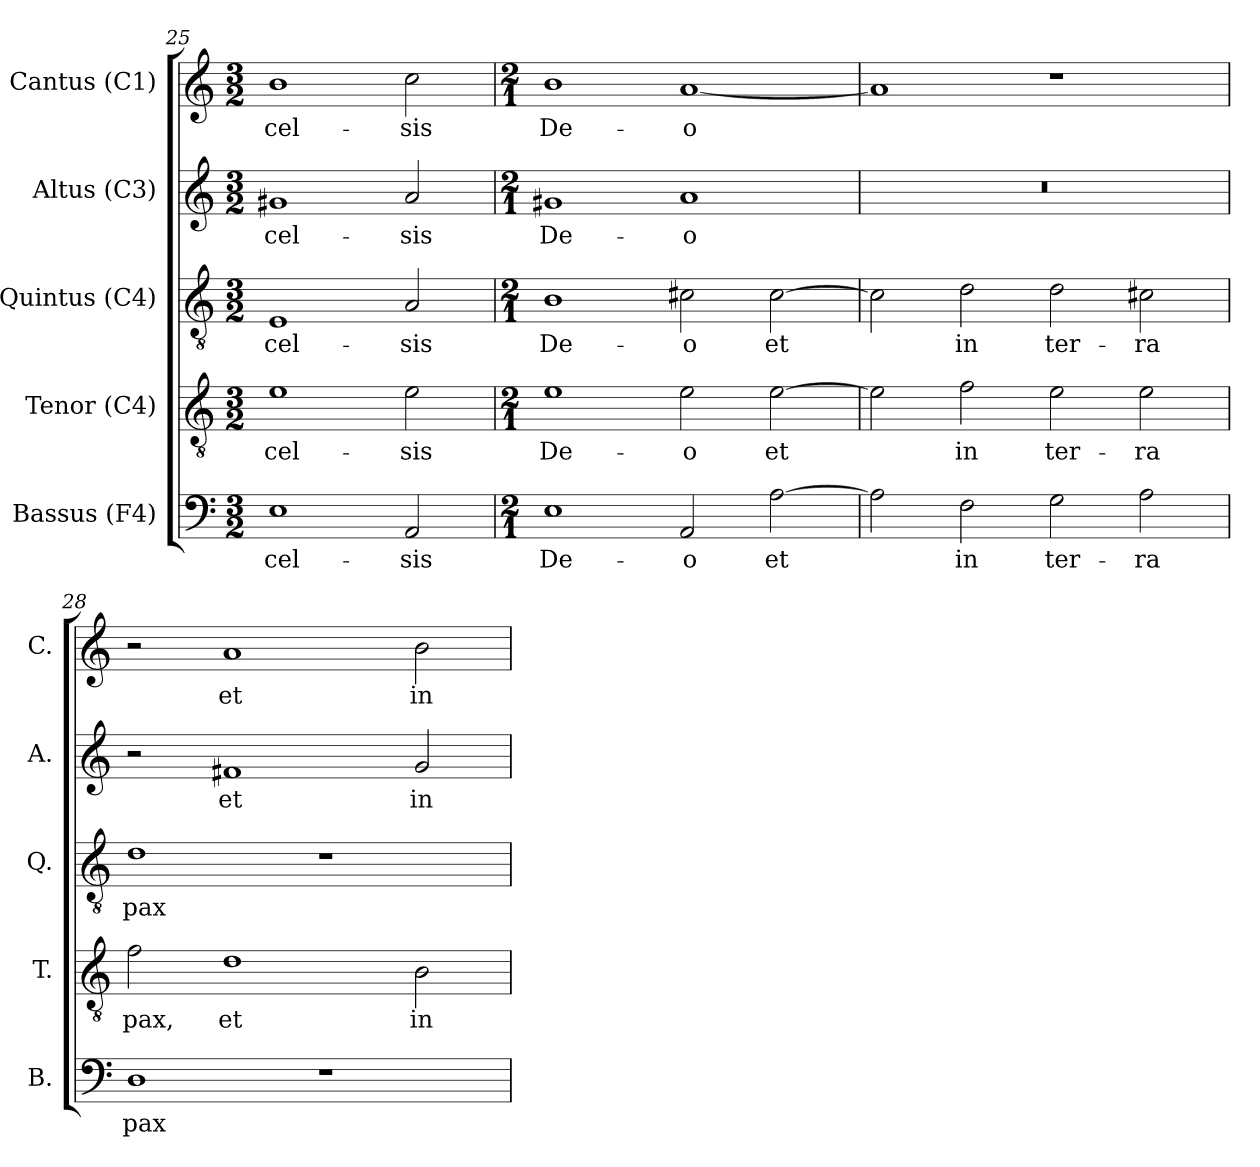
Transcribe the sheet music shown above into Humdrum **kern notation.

**kern	**text	**kern	**text	**kern	**text	**kern	**text	**kern	**text
*part5	*part5	*part4	*part4	*part3	*part3	*part2	*part2	*part1	*part1
*staff5	*staff5	*staff4	*staff4	*staff3	*staff3	*staff2	*staff2	*staff1	*staff1
*I"Bassus (F4)	*	*I"Tenor (C4)	*	*I"Quintus (C4)	*	*I"Altus (C3)	*	*I"Cantus (C1)	*
*I'B.	*	*I'T.	*	*I'Q.	*	*I'A.	*	*I'C.	*
*clefF4	*	*clefGv2	*	*clefGv2	*	*clefG2	*	*clefG2	*
*	*	*ITrd7c12	*	*ITrd7c12	*	*ITrd7c12	*	*	*
*k[]	*	*k[]	*	*k[]	*	*k[]	*	*k[]	*
*C:	*	*C:	*	*C:	*	*C:	*	*C:	*
*M3/2	*	*M3/2	*	*M3/2	*	*M3/2	*	*M3/2	*
=25	=25	=25	=25	=25	=25	=25	=25	=25	=25
!	!LO:LY:b:color=#000000	!	!	!	!	!	!	!	!
!	!	!	!LO:LY:b:color=#000000	!	!	!	!	!	!
!	!	!	!	!	!LO:LY:b:color=#000000	!	!	!	!
!	!	!	!	!	!	!	!LO:LY:b:color=#000000	!	!
!	!	!	!	!	!	!	!	!	!LO:LY:b:color=#000000
1Ei	-cel-	1Ei	-cel-	1EEi	-cel-	1G#Xi	-cel-	1bi	-cel-
!	!LO:LY:b:color=#000000	!	!	!	!	!	!	!	!
!	!	!	!LO:LY:b:color=#000000	!	!	!	!	!	!
!	!	!	!	!	!LO:LY:b:color=#000000	!	!	!	!
!	!	!	!	!	!	!	!LO:LY:b:color=#000000	!	!
!	!	!	!	!	!	!	!	!	!LO:LY:b:color=#000000
2AAi/	-sis	2Ei\	-sis	2AAi/	-sis	2Ai/	-sis	2cci\	-sis
=26	=26	=26	=26	=26	=26	=26	=26	=26	=26
*M2/1	*	*M2/1	*	*M2/1	*	*M2/1	*	*M2/1	*
!	!LO:LY:b:color=#000000	!	!	!	!	!	!	!	!
!	!	!	!LO:LY:b:color=#000000	!	!	!	!	!	!
!	!	!	!	!	!LO:LY:b:color=#000000	!	!	!	!
!	!	!	!	!	!	!	!LO:LY:b:color=#000000	!	!
!	!	!	!	!	!	!	!	!	!LO:LY:b:color=#000000
1Ei	De-	1Ei	De-	1BBi	De-	1G#Xi	De-	1bi	De-
!	!LO:LY:b:color=#000000	!	!	!	!	!	!	!	!
!	!	!	!LO:LY:b:color=#000000	!	!	!	!	!	!
!	!	!	!	!	!LO:LY:b:color=#000000	!	!	!	!
!	!	!	!	!	!	!	!LO:LY:b:color=#000000	!	!
!	!	!	!	!	!	!	!	!	!LO:LY:b:color=#000000
2AAi/	-o	2Ei\	-o	2C#Xi\	-o	1Ai	-o	[1ai	-o
!	!LO:LY:b:color=#000000	!	!	!	!	!	!	!	!
!	!	!	!LO:LY:b:color=#000000	!	!	!	!	!	!
!	!	!	!	!	!LO:LY:b:color=#000000	!	!	!	!
[2Ai\	et	[2Ei\	et	[2C#i\	et	.	.	.	.
=27	=27	=27	=27	=27	=27	=27	=27	=27	=27
!	!	!	!	!	!	!LO:N:vis=1	!	!	!
2Ai\]	.	2Ei\]	.	2C#i\]	.	0r	.	1ai]	.
!	!LO:LY:b:color=#000000	!	!	!	!	!	!	!	!
!	!	!	!LO:LY:b:color=#000000	!	!	!	!	!	!
!	!	!	!	!	!LO:LY:b:color=#000000	!	!	!	!
2Fi\	in	2Fi\	in	2Di\	in	.	.	.	.
!	!LO:LY:b:color=#000000	!	!	!	!	!	!	!	!
!	!	!	!LO:LY:b:color=#000000	!	!	!	!	!	!
!	!	!	!	!	!LO:LY:b:color=#000000	!	!	!	!
2Gi\	ter-	2Ei\	ter-	2Di\	ter-	.	.	1r	.
!	!LO:LY:b:color=#000000	!	!	!	!	!	!	!	!
!	!	!	!LO:LY:b:color=#000000	!	!	!	!	!	!
!	!	!	!	!	!LO:LY:b:color=#000000	!	!	!	!
2Ai\	-ra	2Ei\	-ra	2C#Xi\	-ra	.	.	.	.
=28	=28	=28	=28	=28	=28	=28	=28	=28	=28
!	!LO:LY:b:color=#000000	!	!	!	!	!	!	!	!
!	!	!	!LO:LY:b:color=#000000	!	!	!	!	!	!
!	!	!	!	!	!LO:LY:b:color=#000000	!	!	!	!
1Di	pax	2Fi\	pax,	1Di	pax	2r	.	2r	.
!	!	!	!LO:LY:b:color=#000000	!	!	!	!	!	!
!	!	!	!	!	!	!	!LO:LY:b:color=#000000	!	!
!	!	!	!	!	!	!	!	!	!LO:LY:b:color=#000000
.	.	1Di	et	.	.	1F#Xi	et	1ai	et
1r	.	.	.	1r	.	.	.	.	.
!	!	!	!LO:LY:b:color=#000000	!	!	!	!	!	!
!	!	!	!	!	!	!	!LO:LY:b:color=#000000	!	!
!	!	!	!	!	!	!	!	!	!LO:LY:b:color=#000000
.	.	2BBi\	in	.	.	2Gi/	in	2bi\	in
=	=	=	=	=	=	=	=	=	=
*-	*-	*-	*-	*-	*-	*-	*-	*-	*-
